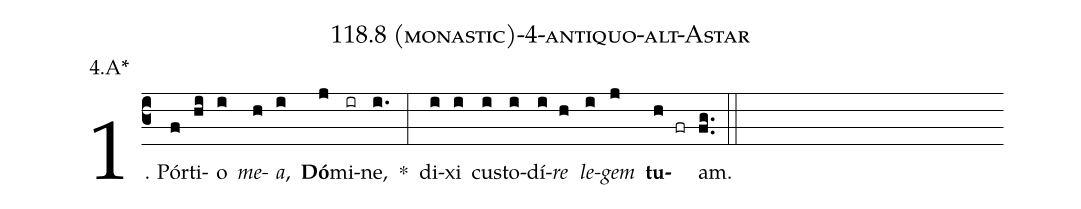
name: 118.8 (monastic)-4-antiquo-alt-Astar;
annotation: 4.A*;
%%
(c3)1. Pór(f)ti(hi)o(i) <i>me</i>(h)<i>a</i>,(i) <b>Dó</b>(j)mi(ir)ne,(i.) *(:) di(i)xi(i) cus(i)to(i)dí(i)<i>re</i>(h) <i>le</i>(i)<i>gem</i>(j) <b>tu</b>(h fr)am.(fg..) (::)
